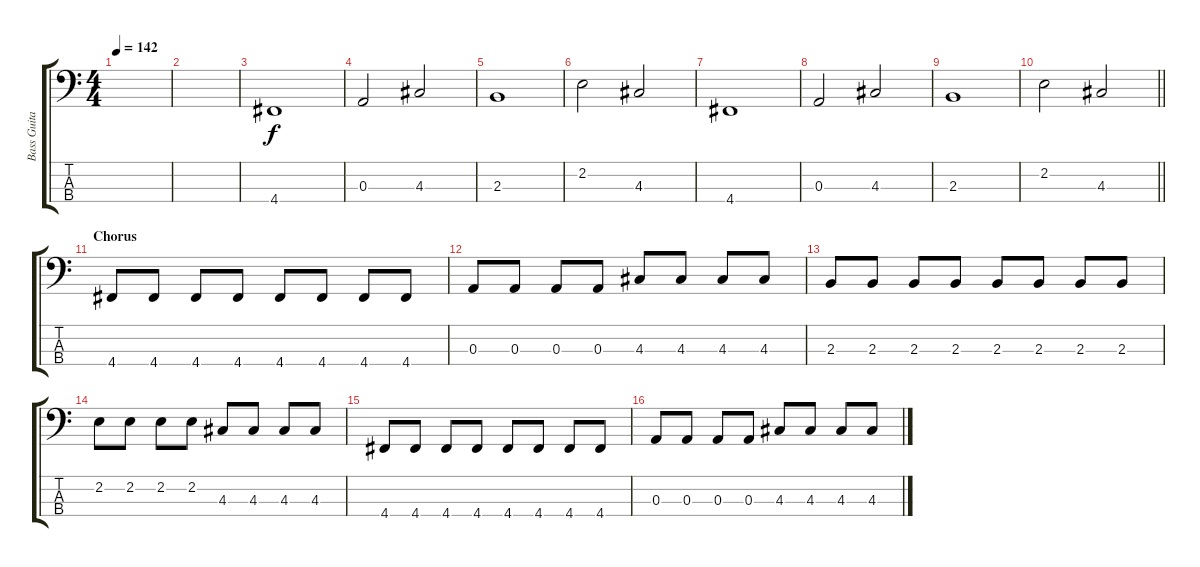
\track ("Bass Guitar" "Bass Guita") {instrument electricbasspick}
\staff {score tabs}
\tuning (G2 D2 A1 D1) {hide}
\ts (4 4)
\tempo 142
\clef f4
\ks c
|
|
4.4.1 |
0.3.2 4.3.2 |
2.3.1 |
2.2.2 4.3.2 |
4.4.1 |
0.3.2 4.3.2 |
2.3.1 |
\barLineRight lightlight
2.2.2 4.3.2 |
\section ("" "Chorus")
4.4.8{dy f} 4.4.8 4.4.8 4.4.8 4.4.8 4.4.8 4.4.8 4.4.8 |
0.3.8 0.3.8 0.3.8 0.3.8 4.3.8 4.3.8 4.3.8 4.3.8 |
2.3.8 2.3.8 2.3.8 2.3.8 2.3.8 2.3.8 2.3.8 2.3.8 |
2.2.8 2.2.8 2.2.8 2.2.8 4.3.8 4.3.8 4.3.8 4.3.8 |
4.4.8 4.4.8 4.4.8 4.4.8 4.4.8 4.4.8 4.4.8 4.4.8 |
0.3.8 0.3.8 0.3.8 0.3.8 4.3.8 4.3.8 4.3.8 4.3.8
